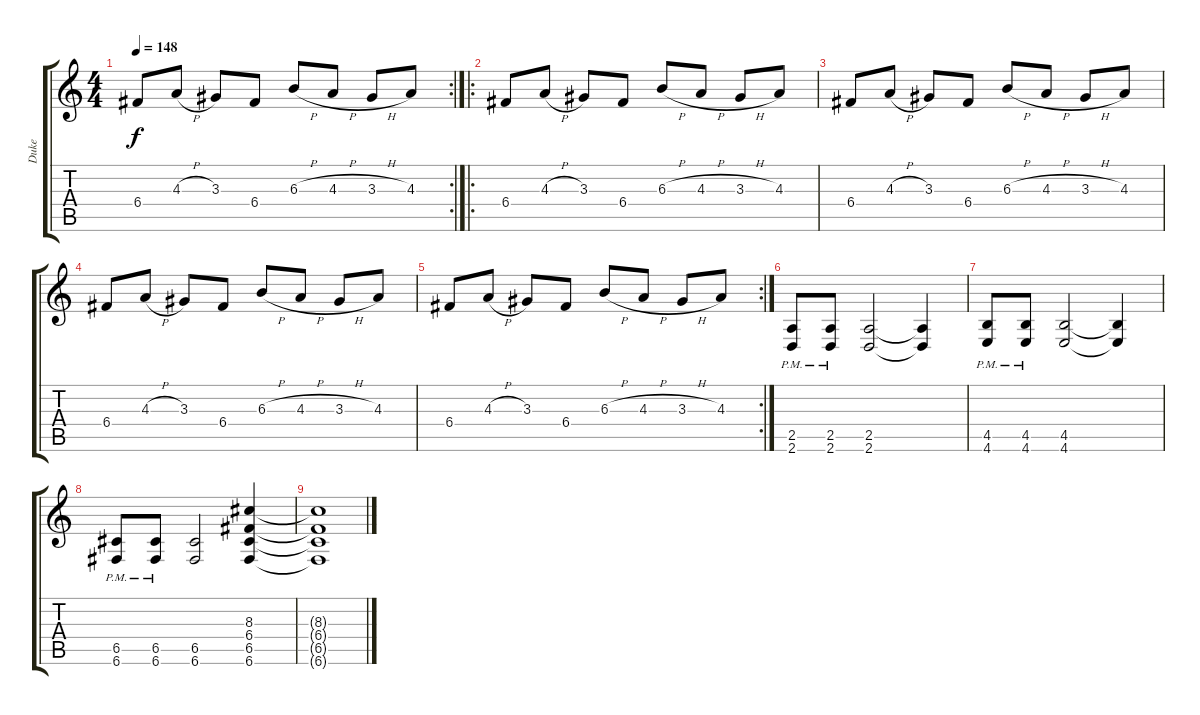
\track ("Duke" "Duke") {instrument distortionguitar}
\staff {score tabs}
\tuning (D4 A3 F3 C3 G2 C2) {hide}
\rc 2
\ts (4 4)
\tempo 148
\clef g2
\ks c
6.4.8{dy f} 4.3{h}.8 3.3.8 6.4.8 6.3{h}.8 4.3{h}.8 3.3{h}.8 4.3.8 |
\ro
6.4.8 4.3{h}.8 3.3.8 6.4.8 6.3{h}.8 4.3{h}.8 3.3{h}.8 4.3.8 |
6.4.8 4.3{h}.8 3.3.8 6.4.8 6.3{h}.8 4.3{h}.8 3.3{h}.8 4.3.8 |
6.4.8 4.3{h}.8 3.3.8 6.4.8 6.3{h}.8 4.3{h}.8 3.3{h}.8 4.3.8 |
\rc 2
6.4.8 4.3{h}.8 3.3.8 6.4.8 6.3{h}.8 4.3{h}.8 3.3{h}.8 4.3.8 |
(2.5{pm} 2.6{pm}).8 (2.5{pm} 2.6{pm}).8 (2.5 2.6).2 (2.5{t} 2.6{t}).4 |
(4.5{pm} 4.6{pm}).8 (4.5{pm} 4.6{pm}).8 (4.5 4.6).2 (4.5{t} 4.6{t}).4 |
(6.5{pm} 6.6{pm}).8 (6.5{pm} 6.6{pm}).8 (6.5 6.6).2 (8.3 6.4 6.5 6.6).4 |
(8.3{t} 6.4{t} 6.5{t} 6.6{t}).1
